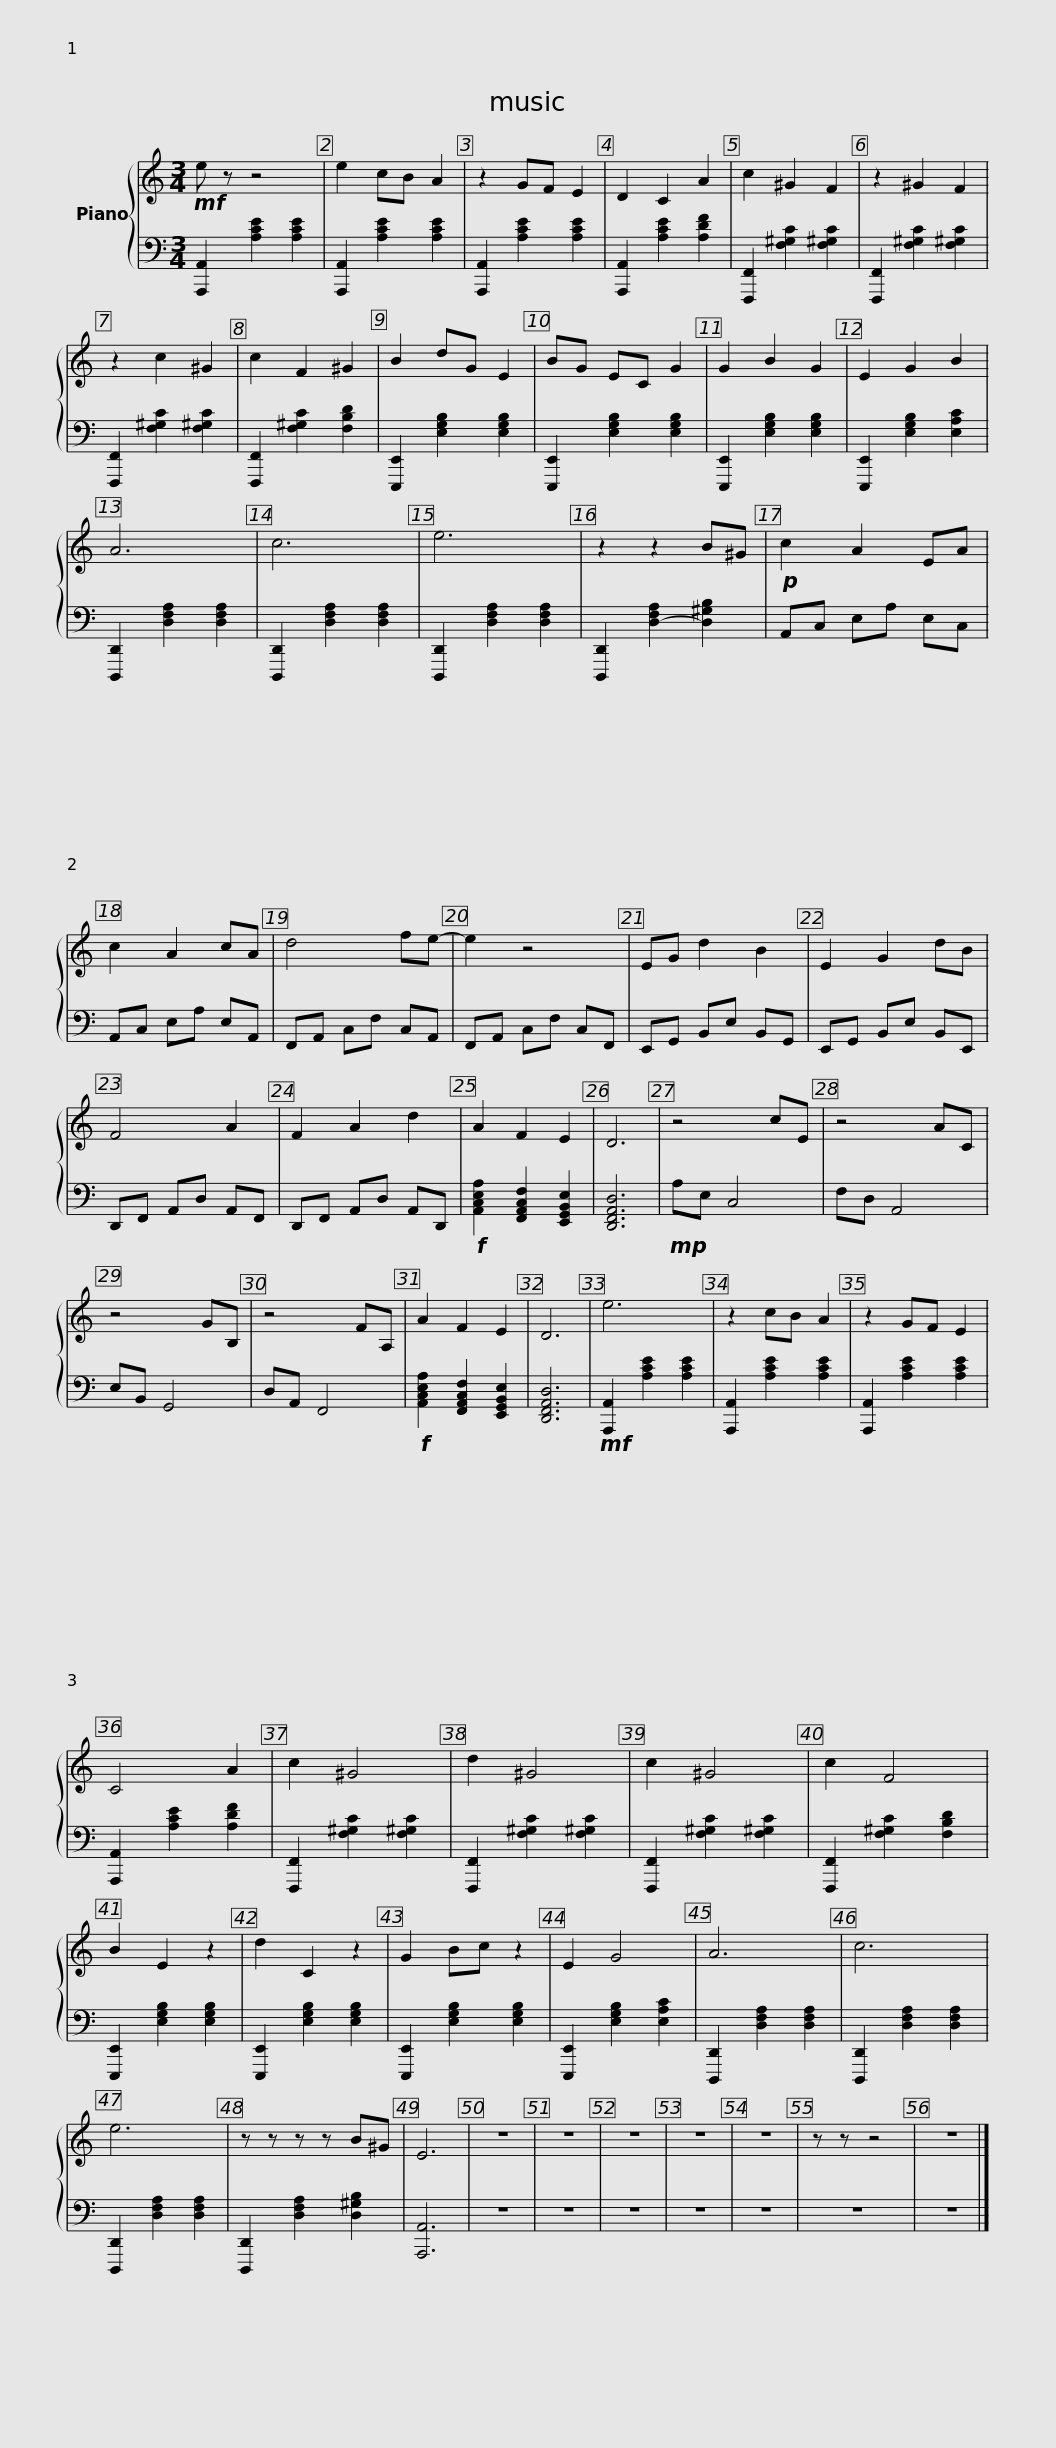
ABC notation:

X:1
%%score { 1 | 2 }
L:1/8
M:3/4
I:linebreak $
K:C
V:1 treble
V:2 bass
V:1
!mf! e z z4 | e2 cB A2 | z2 GF E2 | D2 C2 A2 | c2 ^G2 F2 | %5
 z2 ^G2 F2 | z2 c2 ^G2 | c2 F2 ^G2 |$ B2 dG E2 | BG EC G2 | %10
 G2 B2 G2 | E2 G2 B2 | A6 | c6 | e6 | %15
 z2 z2 B^G |!p! c2 A2 EA | c2 A2 cA |$ d4 fe- | e2 z4 | %20
 EG d2 B2 | E2 G2 dB | F4 A2 | F2 A2 d2 | A2 F2 E2 | %25
 D6 | z4 cE |$ z4 AC | z4 GB, | z4 FA, | %30
 A2 F2 E2 | D6 | e6 | z2 cB A2 | z2 GF E2 | %35
 C4 A2 | c2 ^G4 |$ d2 ^G4 | c2 ^G4 | c2 F4 | %40
 B2 E2 z2 | d2 C2 z2 | G2 Bc z2 | E2 G4 | A6 | %45
 c6 | e6 |$ z z z z B^G | E6 | z6 | %50
 z6 | z6 | z6 | z6 | z z z4 | %55
 z6 |] %56
V:2
 [A,,,A,,]2 [A,CE]2 [A,CE]2 | [A,,,A,,]2 [A,CE]2 [A,CE]2 | [A,,,A,,]2 [A,CE]2 [A,CE]2 | [A,,,A,,]2 [A,CE]2 [A,DF]2 | [F,,,F,,]2 [F,^G,C]2 [F,^G,C]2 | %5
 [F,,,F,,]2 [F,^G,C]2 [F,^G,C]2 | [F,,,F,,]2 [F,^G,C]2 [F,^G,C]2 | [F,,,F,,]2 [F,^G,C]2 [F,B,D]2 |$ [E,,,E,,]2 [E,G,B,]2 [E,G,B,]2 | [E,,,E,,]2 [E,G,B,]2 [E,G,B,]2 | %10
 [E,,,E,,]2 [E,G,B,]2 [E,G,B,]2 | [E,,,E,,]2 [E,G,B,]2 [E,A,C]2 | [D,,,D,,]2 [D,F,A,]2 [D,F,A,]2 | [D,,,D,,]2 [D,F,A,]2 [D,F,A,]2 | [D,,,D,,]2 [D,F,A,]2 [D,F,A,]2 | %15
 [D,,,D,,]2 [D,-F,A,]2 [D,^G,B,]2 | A,,C, E,A, E,C, | A,,C, E,A, E,A,, |$ F,,A,, C,F, C,A,, | F,,A,, C,F, C,F,, | %20
 E,,G,, B,,E, B,,G,, | E,,G,, B,,E, B,,E,, | D,,F,, A,,D, A,,F,, | D,,F,, A,,D, A,,D,, |!f! [A,,C,E,A,]2 [F,,A,,C,F,]2 [E,,G,,B,,E,]2 | %25
 [D,,F,,A,,D,]6 |!mp! A,E, C,4 |$ F,D, A,,4 | E,B,, G,,4 | D,A,, F,,4 | %30
!f! [A,,C,E,A,]2 [F,,A,,C,F,]2 [E,,G,,B,,E,]2 | [D,,F,,A,,D,]6 |!mf! [A,,,A,,]2 [A,CE]2 [A,CE]2 | [A,,,A,,]2 [A,CE]2 [A,CE]2 | [A,,,A,,]2 [A,CE]2 [A,CE]2 | %35
 [A,,,A,,]2 [A,CE]2 [A,DF]2 | [F,,,F,,]2 [F,^G,C]2 [F,^G,C]2 |$ [F,,,F,,]2 [F,^G,C]2 [F,^G,C]2 | [F,,,F,,]2 [F,^G,C]2 [F,^G,C]2 | [F,,,F,,]2 [F,^G,C]2 [F,B,D]2 | %40
 [E,,,E,,]2 [E,G,B,]2 [E,G,B,]2 | [E,,,E,,]2 [E,G,B,]2 [E,G,B,]2 | [E,,,E,,]2 [E,G,B,]2 [E,G,B,]2 | [E,,,E,,]2 [E,G,B,]2 [E,A,C]2 | [D,,,D,,]2 [D,F,A,]2 [D,F,A,]2 | %45
 [D,,,D,,]2 [D,F,A,]2 [D,F,A,]2 | [D,,,D,,]2 [D,F,A,]2 [D,F,A,]2 |$ [D,,,D,,]2 [D,F,A,]2 [D,^G,B,]2 | [A,,,A,,]6 | z6 | %50
 z6 | z6 | z6 | z6 | z6 | %55
 z6 |] %56
